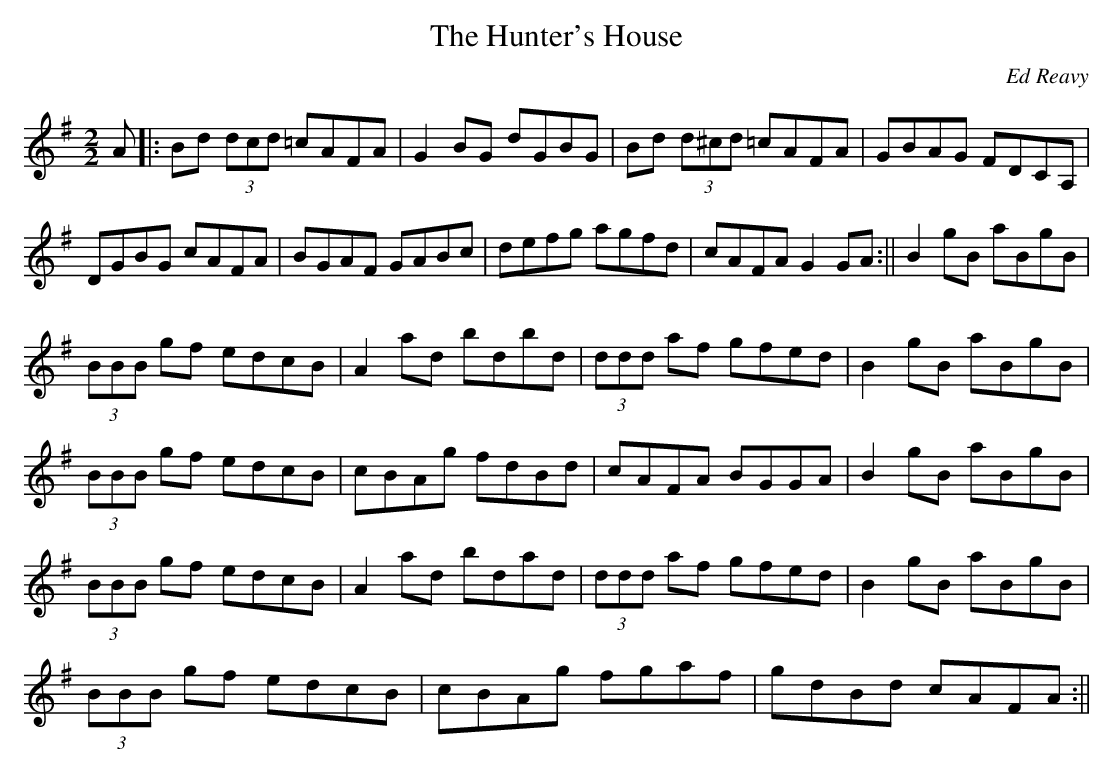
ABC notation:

X:1
T:The Hunter's House
C:Ed Reavy
M:2/2
L:1/8
K:G
A|:Bd (3dcd =cAFA|G2 BG dGBG|Bd (3d^cd =cAFA|GBAG FDCA,|
DGBG cAFA|BGAF GABc|defg agfd|cAFA G2 GA:||B2 gB aBgB|
(3BBB gf edcB|A2 ad bdbd|(3ddd af gfed|B2 gB aBgB|
(3BBB gf edcB|cBAg fdBd|cAFA BGGA|B2 gB aBgB|
(3BBB gf edcB|A2 ad bdad|(3ddd af gfed|B2 gB aBgB|
(3BBB gf edcB|cBAg fgaf|gdBd cAFA:||
